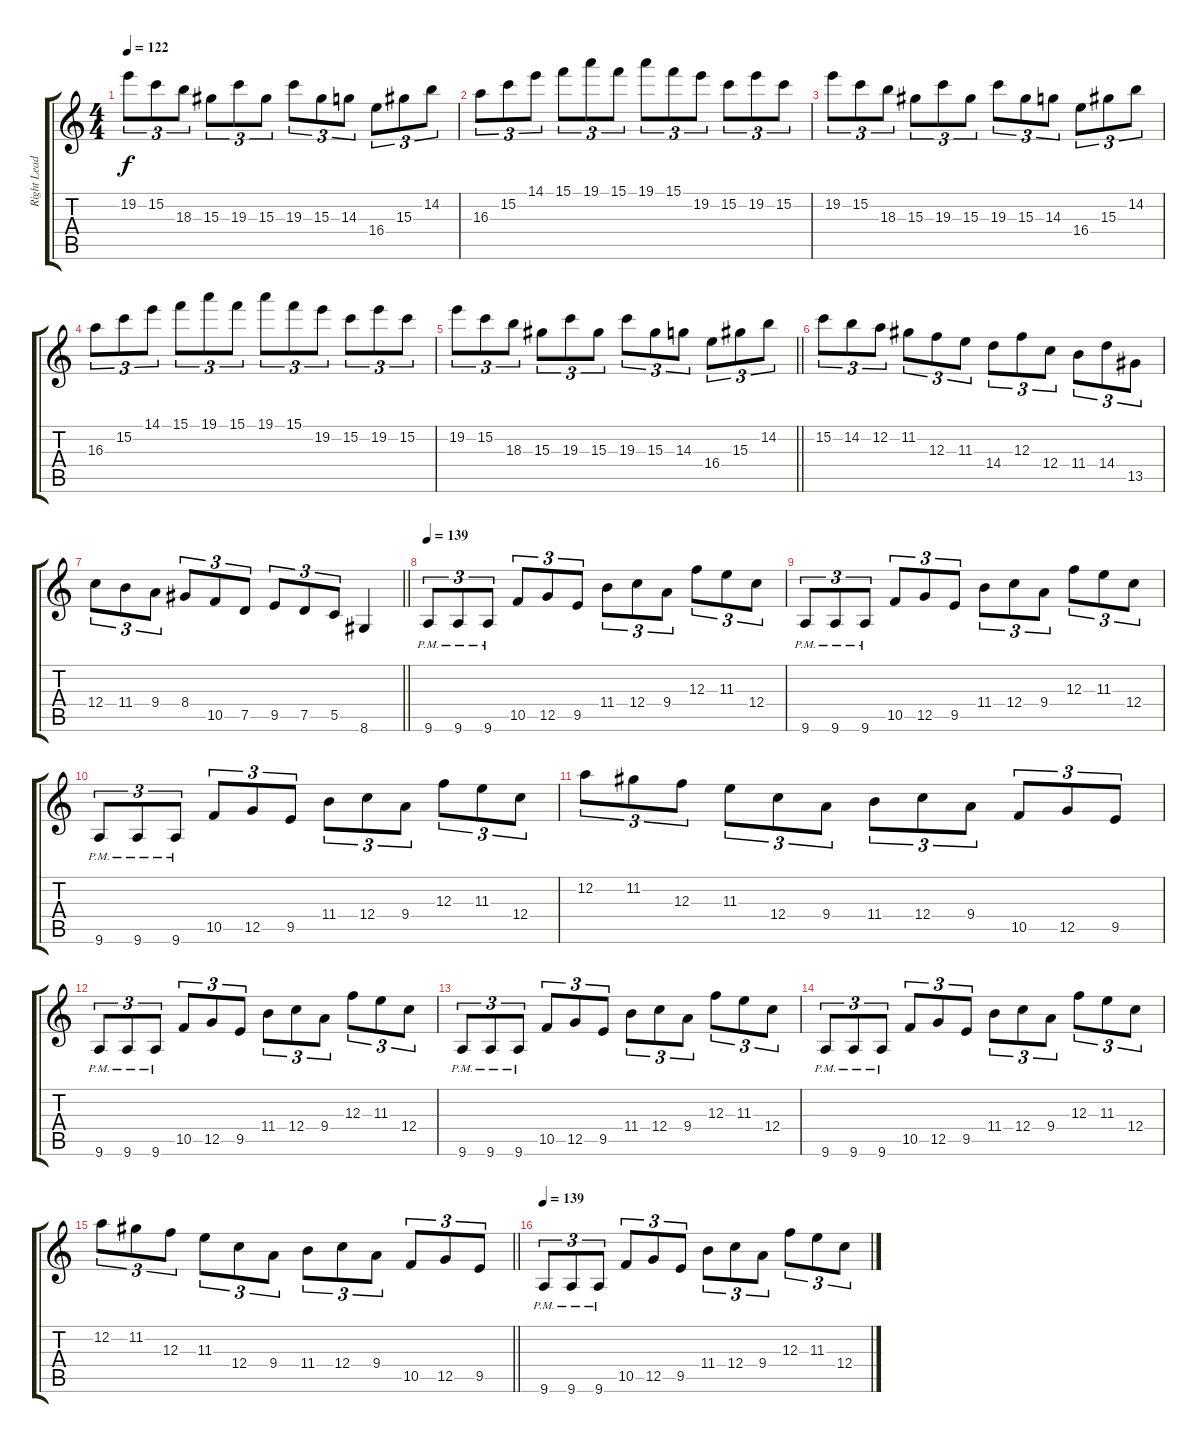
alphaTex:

\track ("Right Lead" "Right Lead") {instrument distortionguitar}
\staff {score tabs}
\tuning (D4 A3 F3 C3 G2 C2) {hide}
\ts (4 4)
\tempo 122
\clef g2
\ks c
19.2.8{tu (3 2) dy f} 15.2.8{tu (3 2)} 18.3.8{tu (3 2)} 15.3.8{tu (3 2)} 19.3.8{tu (3 2)} 15.3.8{tu (3 2)} 19.3.8{tu (3 2)} 15.3.8{tu (3 2)} 14.3.8{tu (3 2)} 16.4.8{tu (3 2)} 15.3.8{tu (3 2)} 14.2.8{tu (3 2)} |
16.3.8{tu (3 2)} 15.2.8{tu (3 2)} 14.1.8{tu (3 2)} 15.1.8{tu (3 2)} 19.1.8{tu (3 2)} 15.1.8{tu (3 2)} 19.1.8{tu (3 2)} 15.1.8{tu (3 2)} 19.2.8{tu (3 2)} 15.2.8{tu (3 2)} 19.2.8{tu (3 2)} 15.2.8{tu (3 2)} |
19.2.8{tu (3 2)} 15.2.8{tu (3 2)} 18.3.8{tu (3 2)} 15.3.8{tu (3 2)} 19.3.8{tu (3 2)} 15.3.8{tu (3 2)} 19.3.8{tu (3 2)} 15.3.8{tu (3 2)} 14.3.8{tu (3 2)} 16.4.8{tu (3 2)} 15.3.8{tu (3 2)} 14.2.8{tu (3 2)} |
16.3.8{tu (3 2)} 15.2.8{tu (3 2)} 14.1.8{tu (3 2)} 15.1.8{tu (3 2)} 19.1.8{tu (3 2)} 15.1.8{tu (3 2)} 19.1.8{tu (3 2)} 15.1.8{tu (3 2)} 19.2.8{tu (3 2)} 15.2.8{tu (3 2)} 19.2.8{tu (3 2)} 15.2.8{tu (3 2)} |
\barLineRight lightlight
19.2.8{tu (3 2)} 15.2.8{tu (3 2)} 18.3.8{tu (3 2)} 15.3.8{tu (3 2)} 19.3.8{tu (3 2)} 15.3.8{tu (3 2)} 19.3.8{tu (3 2)} 15.3.8{tu (3 2)} 14.3.8{tu (3 2)} 16.4.8{tu (3 2)} 15.3.8{tu (3 2)} 14.2.8{tu (3 2)} |
\section ("" "")
15.2.8{tu (3 2)} 14.2.8{tu (3 2)} 12.2.8{tu (3 2)} 11.2.8{tu (3 2)} 12.3.8{tu (3 2)} 11.3.8{tu (3 2)} 14.4.8{tu (3 2)} 12.3.8{tu (3 2)} 12.4.8{tu (3 2)} 11.4.8{tu (3 2)} 14.4.8{tu (3 2)} 13.5.8{tu (3 2)} |
\barLineRight lightlight
12.4.8{tu (3 2)} 11.4.8{tu (3 2)} 9.4.8{tu (3 2)} 8.4.8{tu (3 2)} 10.5.8{tu (3 2)} 7.5.8{tu (3 2)} 9.5.8{tu (3 2)} 7.5.8{tu (3 2)} 5.5.8{tu (3 2)} 8.6.4 |
\section ("" "")
\tempo 139
9.6{pm}.8{tu (3 2)} 9.6{pm}.8{tu (3 2)} 9.6{pm}.8{tu (3 2)} 10.5.8{tu (3 2)} 12.5.8{tu (3 2)} 9.5.8{tu (3 2)} 11.4.8{tu (3 2)} 12.4.8{tu (3 2)} 9.4.8{tu (3 2)} 12.3.8{tu (3 2)} 11.3.8{tu (3 2)} 12.4.8{tu (3 2)} |
9.6{pm}.8{tu (3 2)} 9.6{pm}.8{tu (3 2)} 9.6{pm}.8{tu (3 2)} 10.5.8{tu (3 2)} 12.5.8{tu (3 2)} 9.5.8{tu (3 2)} 11.4.8{tu (3 2)} 12.4.8{tu (3 2)} 9.4.8{tu (3 2)} 12.3.8{tu (3 2)} 11.3.8{tu (3 2)} 12.4.8{tu (3 2)} |
9.6{pm}.8{tu (3 2)} 9.6{pm}.8{tu (3 2)} 9.6{pm}.8{tu (3 2)} 10.5.8{tu (3 2)} 12.5.8{tu (3 2)} 9.5.8{tu (3 2)} 11.4.8{tu (3 2)} 12.4.8{tu (3 2)} 9.4.8{tu (3 2)} 12.3.8{tu (3 2)} 11.3.8{tu (3 2)} 12.4.8{tu (3 2)} |
12.2.8{tu (3 2)} 11.2.8{tu (3 2)} 12.3.8{tu (3 2)} 11.3.8{tu (3 2)} 12.4.8{tu (3 2)} 9.4.8{tu (3 2)} 11.4.8{tu (3 2)} 12.4.8{tu (3 2)} 9.4.8{tu (3 2)} 10.5.8{tu (3 2)} 12.5.8{tu (3 2)} 9.5.8{tu (3 2)} |
9.6{pm}.8{tu (3 2)} 9.6{pm}.8{tu (3 2)} 9.6{pm}.8{tu (3 2)} 10.5.8{tu (3 2)} 12.5.8{tu (3 2)} 9.5.8{tu (3 2)} 11.4.8{tu (3 2)} 12.4.8{tu (3 2)} 9.4.8{tu (3 2)} 12.3.8{tu (3 2)} 11.3.8{tu (3 2)} 12.4.8{tu (3 2)} |
9.6{pm}.8{tu (3 2)} 9.6{pm}.8{tu (3 2)} 9.6{pm}.8{tu (3 2)} 10.5.8{tu (3 2)} 12.5.8{tu (3 2)} 9.5.8{tu (3 2)} 11.4.8{tu (3 2)} 12.4.8{tu (3 2)} 9.4.8{tu (3 2)} 12.3.8{tu (3 2)} 11.3.8{tu (3 2)} 12.4.8{tu (3 2)} |
9.6{pm}.8{tu (3 2)} 9.6{pm}.8{tu (3 2)} 9.6{pm}.8{tu (3 2)} 10.5.8{tu (3 2)} 12.5.8{tu (3 2)} 9.5.8{tu (3 2)} 11.4.8{tu (3 2)} 12.4.8{tu (3 2)} 9.4.8{tu (3 2)} 12.3.8{tu (3 2)} 11.3.8{tu (3 2)} 12.4.8{tu (3 2)} |
\barLineRight lightlight
12.2.8{tu (3 2)} 11.2.8{tu (3 2)} 12.3.8{tu (3 2)} 11.3.8{tu (3 2)} 12.4.8{tu (3 2)} 9.4.8{tu (3 2)} 11.4.8{tu (3 2)} 12.4.8{tu (3 2)} 9.4.8{tu (3 2)} 10.5.8{tu (3 2)} 12.5.8{tu (3 2)} 9.5.8{tu (3 2)} |
\section ("" "")
\tempo 139
9.6{pm}.8{tu (3 2)} 9.6{pm}.8{tu (3 2)} 9.6{pm}.8{tu (3 2)} 10.5.8{tu (3 2)} 12.5.8{tu (3 2)} 9.5.8{tu (3 2)} 11.4.8{tu (3 2)} 12.4.8{tu (3 2)} 9.4.8{tu (3 2)} 12.3.8{tu (3 2)} 11.3.8{tu (3 2)} 12.4.8{tu (3 2)}
